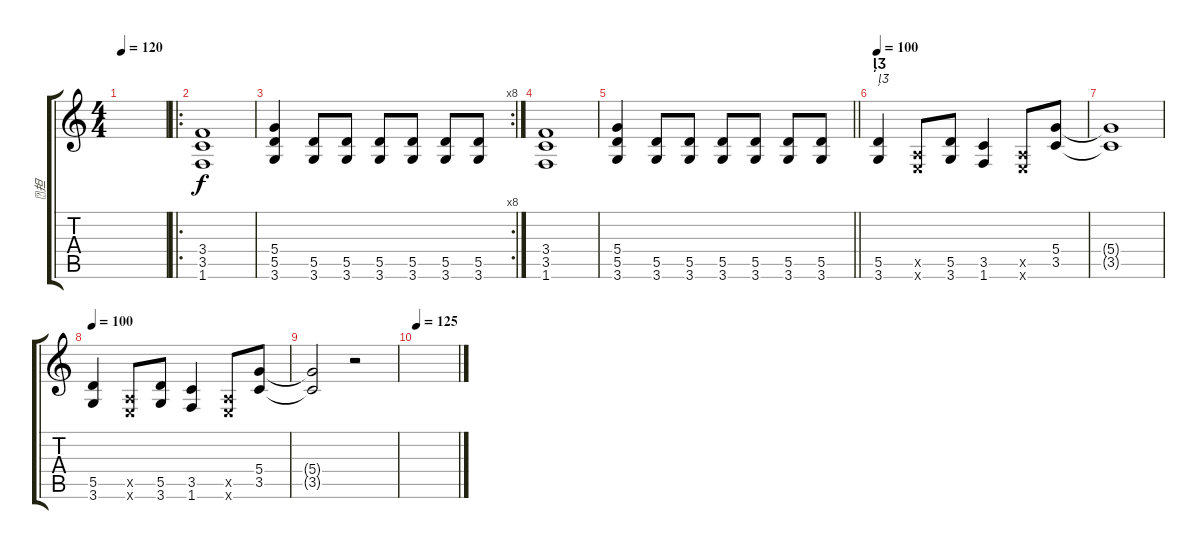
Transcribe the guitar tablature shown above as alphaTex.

\track ("担" "担") {instrument distortionguitar}
\staff {score tabs}
\tuning (E4 B3 G3 D3 A2 E2) {hide}
\ts (4 4)
\tempo 120
\clef g2
\ks c
|
\ro
(3.4 3.5 1.6).1 |
\rc 8
(5.4 5.5 3.6).4 (5.5 3.6).8 (5.5 3.6).8 (5.5 3.6).8 (5.5 3.6).8 (5.5 3.6).8 (5.5 3.6).8 |
(3.4 3.5 1.6).1 |
\barLineRight lightlight
(5.4 5.5 3.6).4 (5.5 3.6).8 (5.5 3.6).8 (5.5 3.6).8 (5.5 3.6).8 (5.5 3.6).8 (5.5 3.6).8 |
\section ("" "")
\tempo 80
\tempo 100
(5.5 3.6).4{txt ""} (0.5{x} 0.6{x}).8 (5.5 3.6).8 (3.5 1.6).4 (0.5{x} 0.6{x}).8 (5.4 3.5).8 |
(5.4{t} 3.5{t}).1 |
\tempo 80
\tempo 100
(5.5 3.6).4 (0.5{x} 0.6{x}).8 (5.5 3.6).8 (3.5 1.6).4 (0.5{x} 0.6{x}).8 (5.4 3.5).8 |
(5.4{t} 3.5{t}).2 r.2 |
\tempo 125
